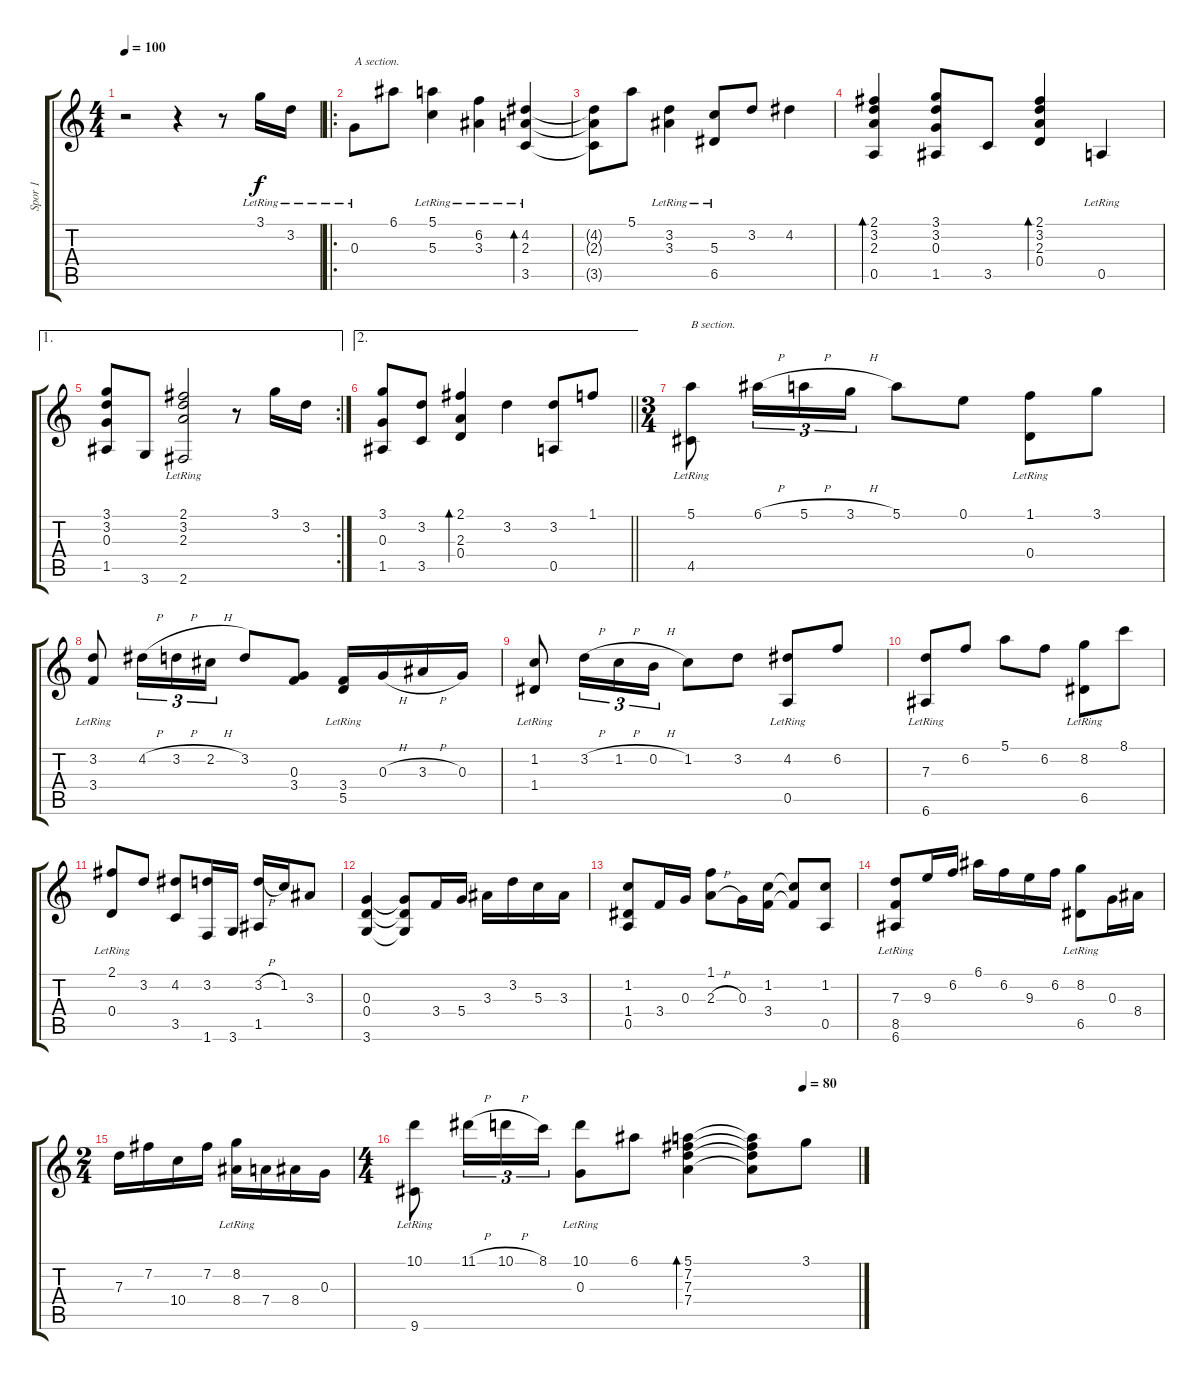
\track ("Spor 1" "Spor 1") {instrument acousticguitarsteel}
\staff {score tabs}
\tuning (E4 B3 G3 D3 A2 E2) {hide}
\ts (4 4)
\tempo 100
\clef g2
\ks c
r.2{dy f instrument acousticguitarsteel} r.4 r.8 3.1{lr}.16 3.2{lr}.16 |
\ro
0.3{lr}.8{txt "A section."} 6.1.8 (5.1{lr} 5.3{lr}).4 (6.2{lr} 3.3{lr}).4 (4.2{lr} 2.3{lr} 3.5{lr}).4{bd 240} |
(4.2{t} 2.3{t} 3.5{t}).8 5.1.8 (3.2{lr} 3.3{lr}).4 (5.3{lr} 6.5{lr}).8 3.2.8 4.2.4 |
(2.1 3.2 2.3 0.5).4{bd 120} (3.1 3.2 0.3 1.5).8 3.5.8 (2.1 3.2 2.3 0.4).4{bd 120} 0.5{lr}.4 |
\ae 1
\rc 2
(3.1 3.2 0.3 1.5).8 3.6.8 (2.1 3.2 2.3 2.6{lr}).2 r.8 3.1.16 3.2.16 |
\ae 2
\barLineRight lightlight
(3.1 0.3 1.5).8 (3.2 3.5).8 (2.1 2.3 0.4).4{bd 240} 3.2.4 (3.2 0.5).8 1.1.8 |
\ts (3 4)
(5.1{lr} 4.5{lr}).8{txt "B section."} 6.1{h}.16{tu (3 2)} 5.1{h}.16{tu (3 2)} 3.1{h}.16{tu (3 2)} 5.1.8 0.1.8 (1.1{lr} 0.4{lr}).8 3.1.8 |
(3.2{lr} 3.4{lr}).8 4.2{h}.16{tu (3 2)} 3.2{h}.16{tu (3 2)} 2.2{h}.16{tu (3 2)} 3.2.8 (0.3 3.4).8 (3.4{lr} 5.5{lr}).16 0.3{h}.16 3.3{h}.16 0.3.16 |
(1.2{lr} 1.4{lr}).8 3.2{h}.16{tu (3 2)} 1.2{h}.16{tu (3 2)} 0.2{h}.16{tu (3 2)} 1.2.8 3.2.8 (4.2{lr} 0.5{lr}).8 6.2.8 |
(7.3{lr} 6.6{lr}).8 6.2.8 5.1.8 6.2.8 (8.2{lr} 6.5{lr}).8 8.1.8 |
(2.1{lr} 0.4{lr}).8 3.2.8 (4.2 3.5).8 (3.2 1.6).16 3.6.16 (3.2{h} 1.5).16 1.2.16 3.3.8 |
(0.3 0.4 3.6).4 (0.3{t} 0.4{t} 3.6{t}).8 3.4.16 5.4.16 3.3.16 3.2.16 5.3.16 3.3.16 |
(1.2 1.4 0.5).8 3.4.16 0.3.16 (1.1 2.3{h}).8 0.3.16 (1.2 3.4).16 (1.2{t} 3.4{t}).8 (1.2 0.5).8 |
(7.3{lr} 8.5{lr} 6.6{lr}).8 9.3.16 6.2.16 6.1.16 6.2.16 9.3.16 6.2.16 (8.2{lr} 6.5{lr}).8 0.3.16 8.4.16 |
\ts (2 4)
7.3.16 7.2.16 10.4.16 7.2.16 (8.2{lr} 8.4).16 7.4.16 8.4.16 0.3.16 |
\ts (4 4)
\tempo (80 0.875)
(10.1{lr} 9.6{lr}).8 11.1{h}.16{tu (3 2)} 10.1{h}.16{tu (3 2)} 8.1.16{tu (3 2)} (10.1 0.3{lr}).8 6.1.8 (5.1 7.2 7.3 7.4).4{bd 240} (5.1{t} 7.2{t} 7.3{t} 7.4{t}).8 3.1.8
